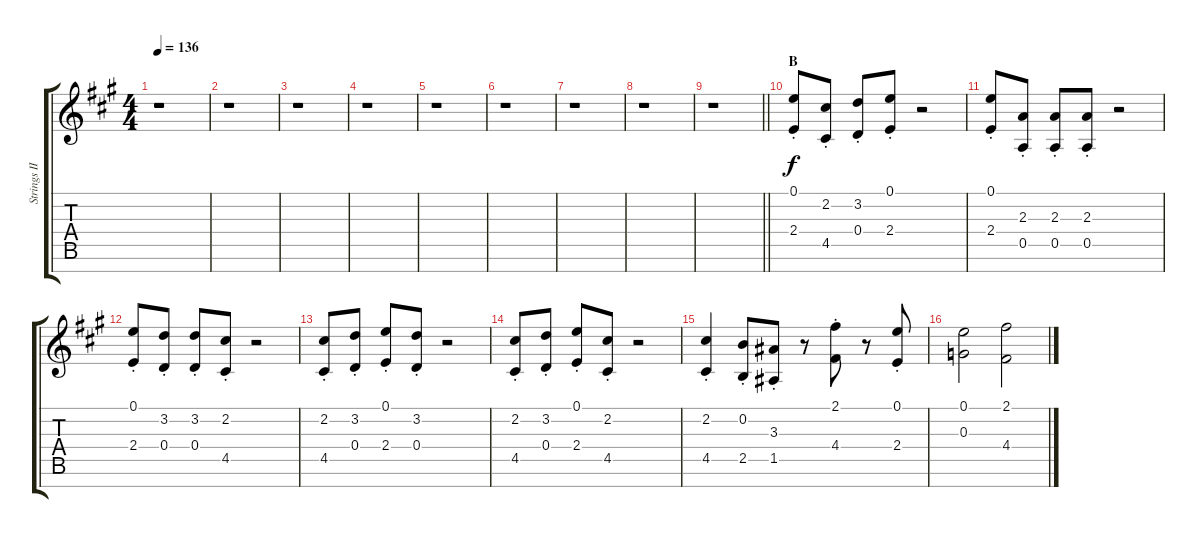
\track ("Strings II" "Strings II") {instrument stringensemble1}
\staff {score tabs}
\tuning (E5 B4 G4 D4 A3 E3 B2) {hide}
\ts (4 4)
\tempo 136
\clef g2
\ks a
r.1{dy f} |
r.1 |
r.1 |
r.1 |
r.1 |
r.1 |
r.1 |
r.1 |
\barLineRight lightlight
r.1 |
\section ("" "B")
(0.1{st} 2.4{st}).8 (2.2{st} 4.5{st}).8 (3.2{st} 0.4{st}).8 (0.1{st} 2.4{st}).8 r.2 |
(0.1{st} 2.4{st}).8 (2.3{st} 0.5{st}).8 (2.3{st} 0.5{st}).8 (2.3{st} 0.5{st}).8 r.2 |
(0.1{st} 2.4{st}).8 (3.2{st} 0.4{st}).8 (3.2{st} 0.4{st}).8 (2.2{st} 4.5{st}).8 r.2 |
(2.2{st} 4.5{st}).8 (3.2{st} 0.4{st}).8 (0.1{st} 2.4{st}).8 (3.2{st} 0.4{st}).8 r.2 |
(2.2{st} 4.5{st}).8 (3.2{st} 0.4{st}).8 (0.1{st} 2.4{st}).8 (2.2{st} 4.5{st}).8 r.2 |
(2.2{st} 4.5{st}).4 (0.2{st} 2.5{st}).8 (3.3{st} 1.5{st}).8 r.8 (2.1{st} 4.4{st}).8 r.8 (0.1{st} 2.4{st}).8 |
(0.1 0.3).2 (2.1 4.4).2
